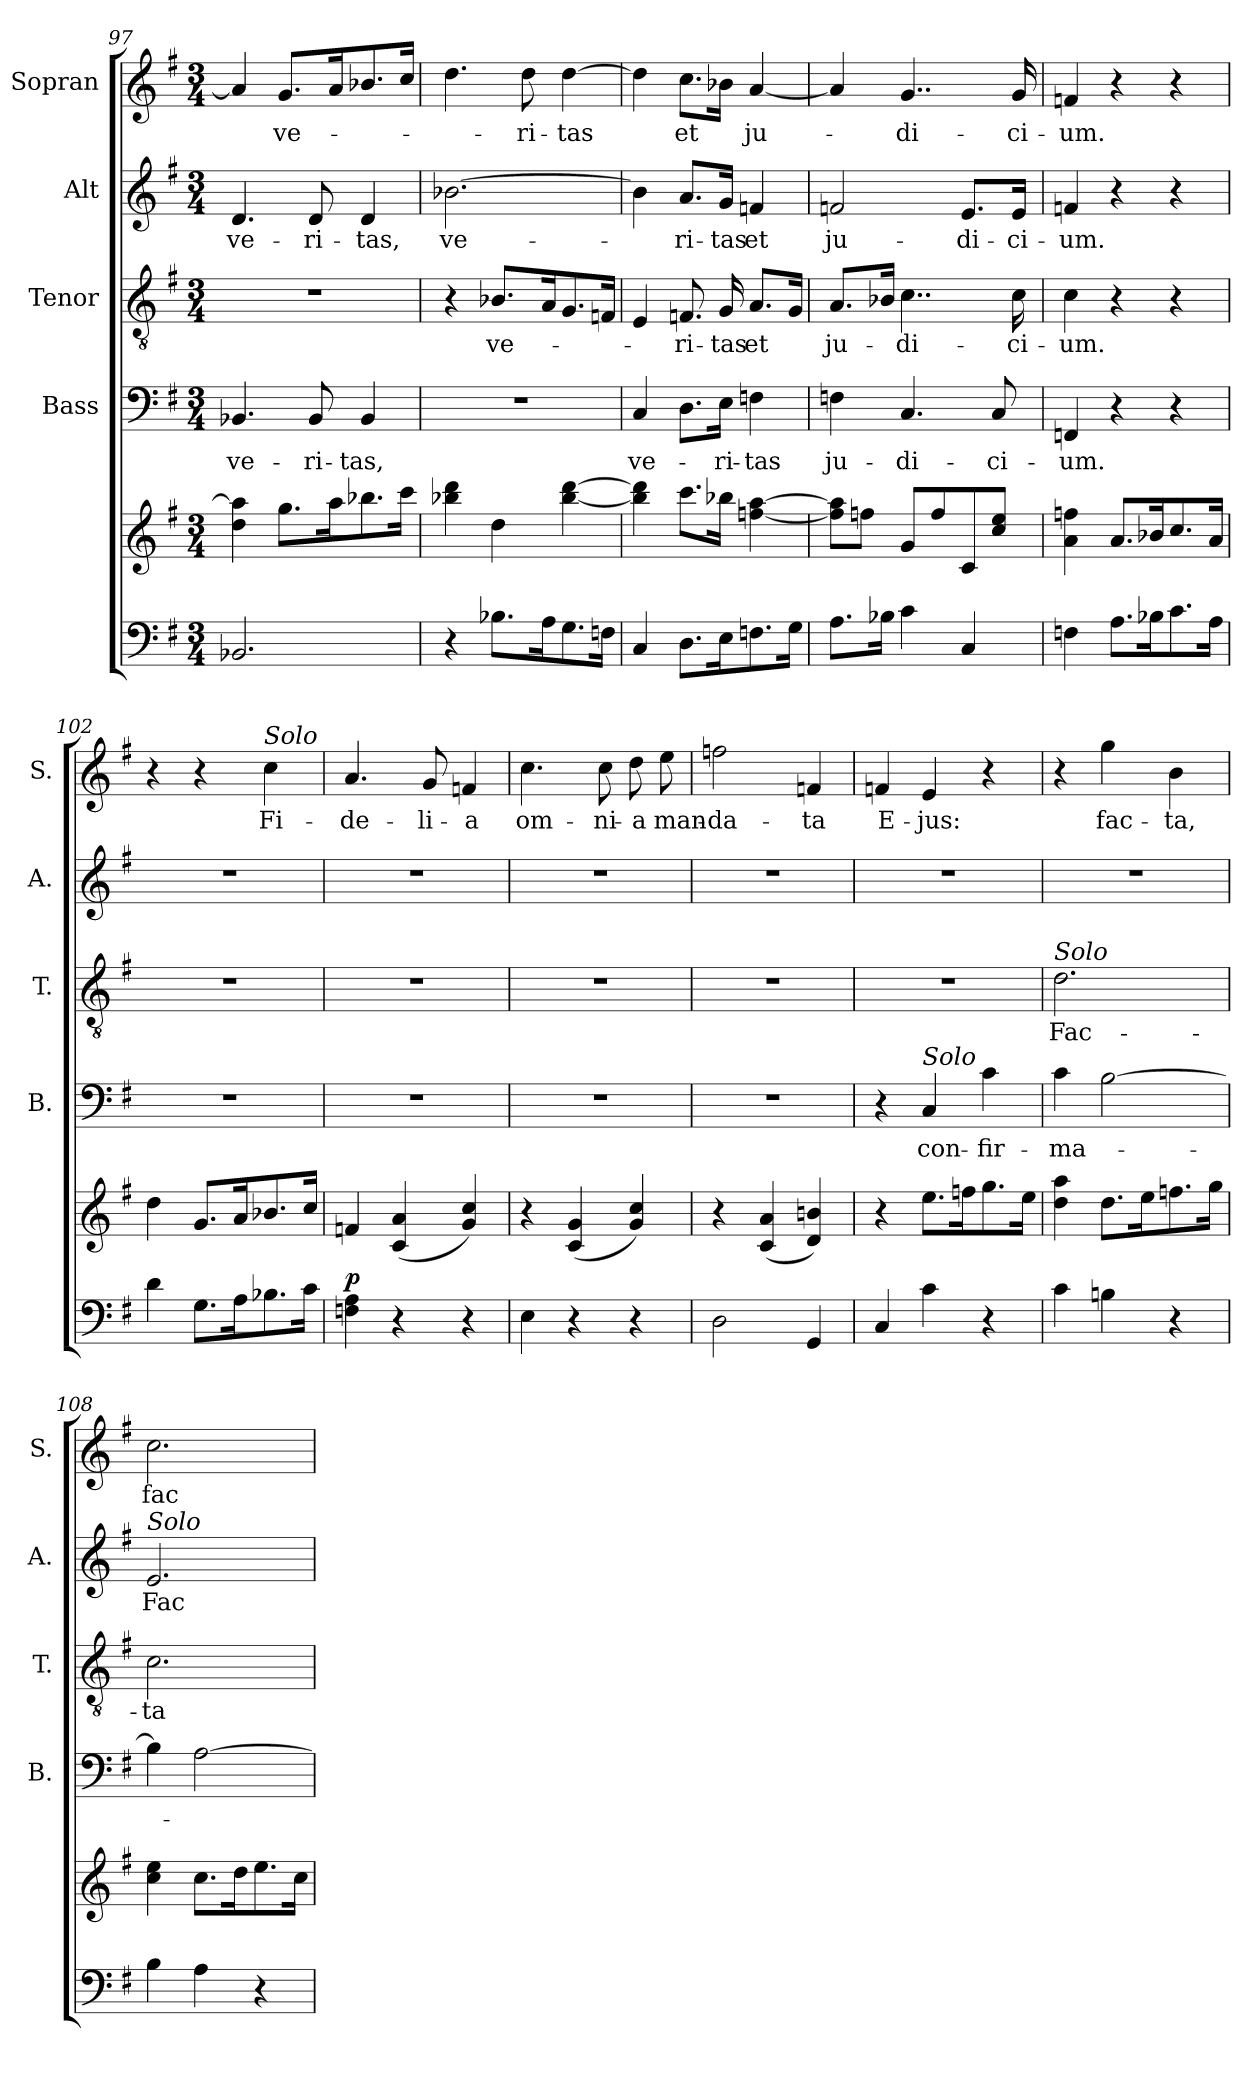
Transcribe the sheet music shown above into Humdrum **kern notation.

**kern	**kern	**dynam	**kern	**text	**kern	**text	**kern	**text	**kern	**text
*part5	*part5	*part5	*part4	*part4	*part3	*part3	*part2	*part2	*part1	*part1
*staff6	*staff5	*staff5/6	*staff4	*staff4	*staff3	*staff3	*staff2	*staff2	*staff1	*staff1
*	*	*	*I"Bass	*	*I"Tenor	*	*I"Alt	*	*I"Sopran	*
*	*	*	*I'B.	*	*I'T.	*	*I'A.	*	*I'S.	*
!!LO:LB:g=z
*clefF4	*clefG2	*	*clefF4	*	*clefGv2	*	*clefG2	*	*clefG2	*
*k[f#]	*k[f#]	*	*k[f#]	*	*k[f#]	*	*k[f#]	*	*k[f#]	*
*G:	*G:	*	*G:	*	*G:	*	*G:	*	*G:	*
*M3/4	*M3/4	*	*M3/4	*	*M3/4	*	*M3/4	*	*M3/4	*
=97	=97	=97	=97	=97	=97	=97	=97	=97	=97	=97
!	!	!	!	!LO:LY:b	!	!	!	!LO:LY:b	!	!
2.BB-X/	4dd\ 4aa\]	.	4.BB-X/	ve-	2.r	.	4.d/	ve-	4a/]	.
!	!	!	!	!	!	!	!	!	!	!LO:LY:b
.	8.gg\L	.	.	.	.	.	.	.	8.g/L	ve-
!	!	!	!	!LO:LY:b	!	!	!	!LO:LY:b	!	!
.	.	.	8BB-/	-ri-	.	.	8d/	-ri-	.	.
.	16aa\k	.	.	.	.	.	.	.	16a/k	.
!	!	!	!	!LO:LY:b	!	!	!	!LO:LY:b	!	!
.	8.bb-X\	.	4BB-/	-tas,	.	.	4d/	-tas,	8.b-X/	.
.	16ccc\Jk	.	.	.	.	.	.	.	16cc/Jk	.
=98	=98	=98	=98	=98	=98	=98	=98	=98	=98	=98
!	!	!	!	!	!	!	!	!LO:LY:b	!	!
4r	4bb-X\ 4ddd\	.	2.r	.	4r	.	[2.b-X\	ve-	4.dd\	.
!	!	!	!	!	!	!LO:LY:b	!	!	!	!
8.B-X\L	4dd\	.	.	.	8.B-X/L	ve-	.	.	.	.
!	!	!	!	!	!	!	!	!	!	!LO:LY:b
.	.	.	.	.	.	.	.	.	8dd\	-ri-
16A\k	.	.	.	.	16A/k	.	.	.	.	.
!	!	!	!	!	!	!	!	!	!	!LO:LY:b
8.G\	[4bb-\ [4ddd\	.	.	.	8.G/	.	.	.	[4dd\	-tas
16Fn\Jk	.	.	.	.	16Fn/Jk	.	.	.	.	.
=99	=99	=99	=99	=99	=99	=99	=99	=99	=99	=99
!	!	!	!	!LO:LY:b	!	!	!	!	!	!
4C/	4bb-\] 4ddd\]	.	4C/	ve-	4E/	.	4b-\]	.	4dd\]	.
!	!	!	!	!	!	!LO:LY:b	!	!LO:LY:b	!	!LO:LY:b
8.D\L	8.ccc\L	.	8.D\L	.	8.Fn/	-ri-	8.a/L	-ri-	8.cc\L	et
!	!	!	!	!LO:LY:b	!	!LO:LY:b	!	!LO:LY:b	!	!
16E\k	16bb-X\Jk	.	16E\Jk	-ri-	16G/	-tas	16g/Jk	-tas	16b-X\Jk	.
!	!	!	!	!LO:LY:b	!	!LO:LY:b	!	!LO:LY:b	!	!LO:LY:b
8.Fn\	[4ffn\ [4aa\	.	4Fn\	-tas	8.A/L	et	4fn/	et	[4a/	ju-
16G\Jk	.	.	.	.	16G/Jk	.	.	.	.	.
=100	=100	=100	=100	=100	=100	=100	=100	=100	=100	=100
!	!	!	!	!LO:LY:b	!	!LO:LY:b	!	!LO:LY:b	!	!
8.A\L	8ff\] 8aa\]L	.	4Fn\	ju-	8.A/L	ju-	2fn/	ju-	4a/]	.
.	8ffn\J	.	.	.	.	.	.	.	.	.
16B-X\Jk	.	.	.	.	16B-X/Jk	.	.	.	.	.
!	!	!	!	!LO:LY:b	!	!LO:LY:b	!	!	!	!LO:LY:b
4c\	8g/L	.	4.C/	-di-	4..c\	-di-	.	.	4..g/	-di-
.	8ff/	.	.	.	.	.	.	.	.	.
!	!	!	!	!	!	!	!	!LO:LY:b	!	!
4C/	8c/	.	.	.	.	.	8.e/L	-di-	.	.
!	!	!	!	!LO:LY:b	!	!	!	!	!	!
.	8cc/ 8ee/J	.	8C/	-ci-	.	.	.	.	.	.
!	!	!	!	!	!	!LO:LY:b	!	!LO:LY:b	!	!LO:LY:b
.	.	.	.	.	16c\	-ci-	16e/Jk	-ci-	16g/	-ci-
=101	=101	=101	=101	=101	=101	=101	=101	=101	=101	=101
!	!	!	!	!LO:LY:b	!	!LO:LY:b	!	!LO:LY:b	!	!LO:LY:b
4Fn\	4a\ 4ffn\	.	4FFn/	-um.	4c\	-um.	4fn/	-um.	4fn/	-um.
8.A\L	8.a/L	.	4r	.	4r	.	4r	.	4r	.
16B-X\k	16b-X/k	.	.	.	.	.	.	.	.	.
8.c\	8.cc/	.	4r	.	4r	.	4r	.	4r	.
16A\Jk	16a/Jk	.	.	.	.	.	.	.	.	.
!!LO:PB:g=z
=102	=102	=102	=102	=102	=102	=102	=102	=102	=102	=102
4d\	4dd\	.	2.r	.	2.r	.	2.r	.	4r	.
8.G\L	8.g/L	.	.	.	.	.	.	.	4r	.
16A\k	16a/k	.	.	.	.	.	.	.	.	.
!	!	!	!	!	!	!	!	!	!LO:TX:a:i:t=Solo	!
!	!	!	!	!	!	!	!	!	!	!LO:LY:b
8.B-X\	8.b-X/	.	.	.	.	.	.	.	4cc\	Fi-
16c\Jk	16cc/Jk	.	.	.	.	.	.	.	.	.
=103	=103	=103	=103	=103	=103	=103	=103	=103	=103	=103
!	!	!LO:DY:a=2	!	!	!	!	!	!	!	!LO:LY:b
4Fn\ 4A\	4fn/	p	2.r	.	2.r	.	2.r	.	4.a/	-de-
4r	(<4c/ 4a/	.	.	.	.	.	.	.	.	.
!	!	!	!	!	!	!	!	!	!	!LO:LY:b
.	.	.	.	.	.	.	.	.	8g/	-li-
!	!	!	!	!	!	!	!	!	!	!LO:LY:b
4r	4g/ 4cc/)	.	.	.	.	.	.	.	4fn/	-a
=104	=104	=104	=104	=104	=104	=104	=104	=104	=104	=104
!	!	!	!	!	!	!	!	!	!	!LO:LY:b
4E\	4r	.	2.r	.	2.r	.	2.r	.	4.cc\	om-
4r	(<4c/ 4g/	.	.	.	.	.	.	.	.	.
!	!	!	!	!	!	!	!	!	!	!LO:LY:b
.	.	.	.	.	.	.	.	.	8cc\	-ni-
!	!	!	!	!	!	!	!	!	!	!LO:LY:b
4r	4g/ 4cc/)	.	.	.	.	.	.	.	8dd\	-a
!	!	!	!	!	!	!	!	!	!	!LO:LY:b
.	.	.	.	.	.	.	.	.	8ee\	man-
=105	=105	=105	=105	=105	=105	=105	=105	=105	=105	=105
!	!	!	!	!	!	!	!	!	!	!LO:LY:b
2D\	4r	.	2.r	.	2.r	.	2.r	.	2ffn\	-da-
.	(<4c/ 4a/	.	.	.	.	.	.	.	.	.
!	!	!	!	!	!	!	!	!	!	!LO:LY:b
4GG/	4d/ 4bn/)	.	.	.	.	.	.	.	4fn/	-ta
=106	=106	=106	=106	=106	=106	=106	=106	=106	=106	=106
!	!	!	!	!	!	!	!	!	!	!LO:LY:b
4C/	4r	.	4r	.	2.r	.	2.r	.	4fn/	E-
!	!	!	!LO:TX:a:i:t=Solo	!	!	!	!	!	!	!
!	!	!	!	!LO:LY:b	!	!	!	!	!	!LO:LY:b
4c\	8.ee\L	.	4C/	con-	.	.	.	.	4e/	-jus:
.	16ffn\k	.	.	.	.	.	.	.	.	.
!	!	!	!	!LO:LY:b	!	!	!	!	!	!
4r	8.gg\	.	4c\	-fir-	.	.	.	.	4r	.
.	16ee\Jk	.	.	.	.	.	.	.	.	.
=107	=107	=107	=107	=107	=107	=107	=107	=107	=107	=107
!	!	!	!	!	!LO:TX:a:i:t=Solo	!	!	!	!	!
!	!	!	!	!LO:LY:b	!	!LO:LY:b	!	!	!	!
4c\	4dd\ 4aa\	.	4c\	-ma-	2.d\	Fac-	2.r	.	4r	.
!	!	!	!	!	!	!	!	!	!	!LO:LY:b
4Bn\	8.dd\L	.	[2B\	.	.	.	.	.	4gg\	fac-
.	16ee\k	.	.	.	.	.	.	.	.	.
!	!	!	!	!	!	!	!	!	!	!LO:LY:b
4r	8.ffn\	.	.	.	.	.	.	.	4b\	-ta,
.	16gg\Jk	.	.	.	.	.	.	.	.	.
!!LO:LB:g=z
=108	=108	=108	=108	=108	=108	=108	=108	=108	=108	=108
!	!	!	!	!	!	!	!LO:TX:a:i:t=Solo	!	!	!
!	!	!	!	!	!	!LO:LY:b	!	!LO:LY:b	!	!LO:LY:b
4B\	4cc\ 4ee\	.	4B\]	.	2.c\	-ta	2.e/	Fac-	2.cc\	fac-
4A\	8.cc\L	.	[2A\	.	.	.	.	.	.	.
.	16dd\k	.	.	.	.	.	.	.	.	.
4r	8.ee\	.	.	.	.	.	.	.	.	.
.	16cc\Jk	.	.	.	.	.	.	.	.	.
=	=	=	=	=	=	=	=	=	=	=
*-	*-	*-	*-	*-	*-	*-	*-	*-	*-	*-
